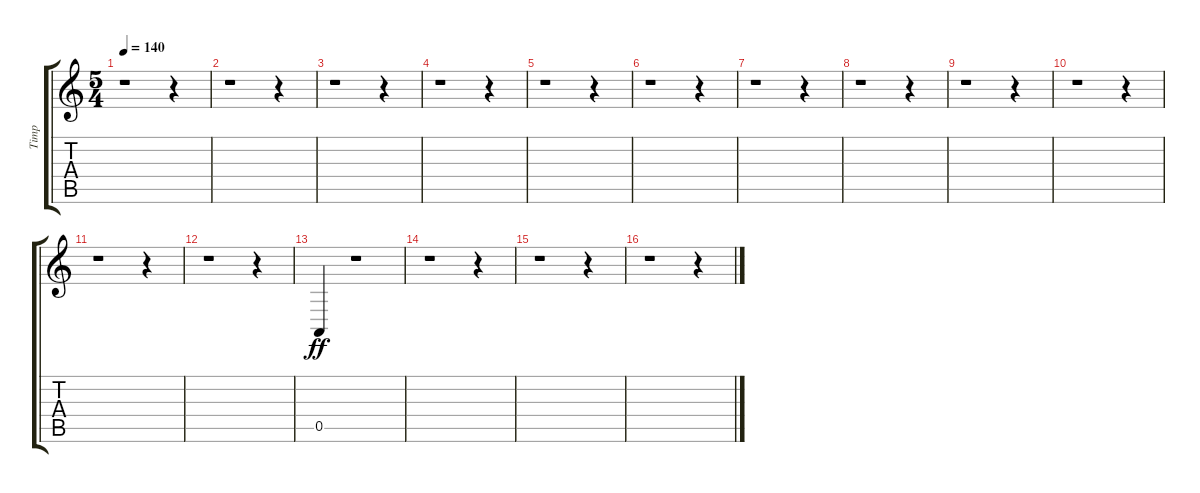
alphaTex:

\track ("Timp" "Timp") {instrument timpani}
\staff {score tabs}
\tuning (E4 B3 G3 D3 A2 E2) {hide}
\ts (5 4)
\tempo 140
\clef g2
\ks c
r.1{dy ff} r.4 |
r.1 r.4 |
r.1 r.4 |
r.1 r.4 |
r.1 r.4 |
r.1 r.4 |
r.1 r.4 |
r.1 r.4 |
r.1 r.4 |
r.1 r.4 |
r.1 r.4 |
r.1 r.4 |
0.5.4 r.1 |
r.1 r.4 |
r.1 r.4 |
r.1 r.4
